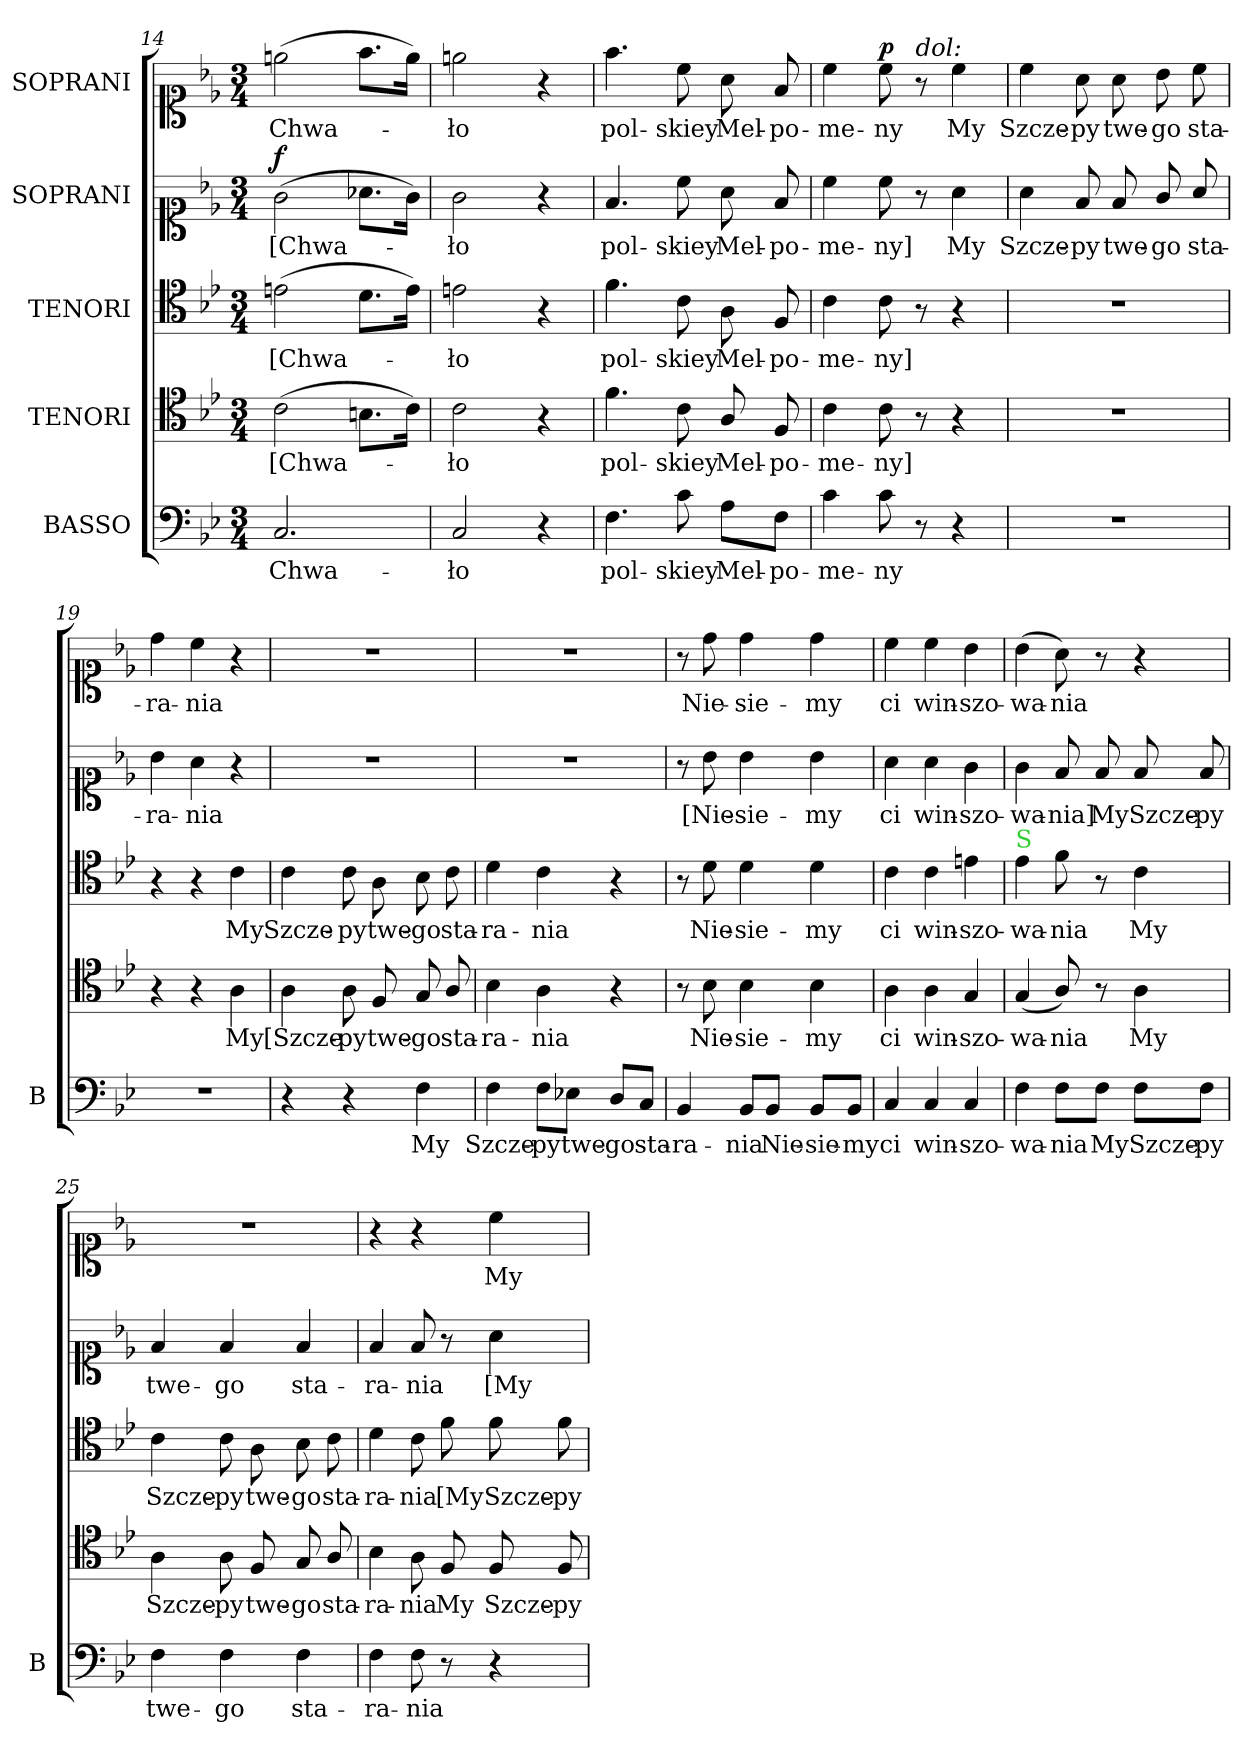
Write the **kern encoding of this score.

**kern	**text	**kern	**text	**kern	**text	**kern	**text	**dynam	**kern	**text	**dynam
*part5	*part5	*part4	*part4	*part3	*part3	*part2	*part2	*part2	*part1	*part1	*part1
*staff5	*staff5	*staff4	*staff4	*staff3	*staff3	*staff2	*staff2	*staff2	*staff1	*staff1	*staff1
*I"BASSO	*	*I"TENORI	*	*I"TENORI	*	*I"SOPRANI	*	*	*I"SOPRANI	*	*
*I'B	*	*	*	*	*	*	*	*	*	*	*
*clefF4	*	*clefC4	*	*clefC4	*	*clefC1	*	*	*clefC1	*	*
*k[b-e-]	*	*k[b-e-]	*	*k[b-e-]	*	*k[b-e-]	*	*	*k[b-e-]	*	*
*B-:	*	*B-:	*	*B-:	*	*B-:	*	*	*B-:	*	*
*M3/4	*	*M3/4	*	*M3/4	*	*M3/4	*	*	*M3/4	*	*
=14	=14	=14	=14	=14	=14	=14	=14	=14	=14	=14	=14
!	!	!	!	!	!	!	!	!LO:DY:a	!	!	!
2.C/	Chwa-	(2c\	[Chwa-	(2en\	[Chwa-	(2g\	[Chwa-	f	(2een\	Chwa-	.
.	.	8.Bn\L	.	8.d\L	.	8.a-X\L	.	.	8.ff\L	.	.
.	.	16c\Jk)	.	16e\Jk)	.	16g\Jk)	.	.	16ee\Jk)	.	.
=15	=15	=15	=15	=15	=15	=15	=15	=15	=15	=15	=15
2C/	-ło	2c\	-ło	2en\	-ło	2g\	-ło	.	2een\	-ło	.
4r	.	4r	.	4r	.	4r	.	.	4r	.	.
=16	=16	=16	=16	=16	=16	=16	=16	=16	=16	=16	=16
4.F\	pol-	4.f\	pol-	4.f\	pol-	4.f/	pol-	.	4.ff\	pol-	.
8c\	-skiey	8c\	-skiey	8c\	-skiey	8cc\	-skiey	.	8cc\	-skiey	.
8A\L	Mel-	8A/	Mel-	8A\	Mel-	8a\	Mel-	.	8a\	Mel-	.
8F\J	-po-	8F/	-po-	8F/	-po-	8f/	-po-	.	8f/	-po-	.
=17	=17	=17	=17	=17	=17	=17	=17	=17	=17	=17	=17
4c\	-me-	4c\	-me-	4c\	-me-	4cc\	-me-	.	4cc\	-me-	.
!	!	!	!	!	!	!	!	!	!	!	!LO:DY:a
8c\	-ny	8c\	-ny]	8c\	-ny]	8cc\	-ny]	.	8cc\	-ny	p
!	!	!	!	!	!	!	!	!	!LO:TX:a:i:t=dol&colon;	!	!
8r	.	8r	.	8r	.	8r	.	.	8r	.	.
4r	.	4r	.	4r	.	4a\	My	.	4cc\	My	.
=18	=18	=18	=18	=18	=18	=18	=18	=18	=18	=18	=18
2.r	.	2.r	.	2.r	.	4a\	Szcze-	.	4cc\	Szcze-	.
.	.	.	.	.	.	8f/	-py	.	8a\	-py	.
.	.	.	.	.	.	8f/	twe-	.	8a\	twe-	.
.	.	.	.	.	.	8g/	-go	.	8b-\	-go	.
.	.	.	.	.	.	8a/	sta-	.	8cc\	sta-	.
=19	=19	=19	=19	=19	=19	=19	=19	=19	=19	=19	=19
2.r	.	4r	.	4r	.	4b-\	-ra-	.	4dd\	-ra-	.
.	.	4r	.	4r	.	4a\	-nia	.	4cc\	-nia	.
.	.	4A\	My	4c\	My	4r	.	.	4r	.	.
=20	=20	=20	=20	=20	=20	=20	=20	=20	=20	=20	=20
4r	.	4A\	[Szcze-	4c\	Szcze-	2.r	.	.	2.r	.	.
4r	.	8A\	-py	8c\	-py	.	.	.	.	.	.
.	.	8F/	twe-	8A\	twe-	.	.	.	.	.	.
4F\	My	8G/	-go	8B-\	-go	.	.	.	.	.	.
.	.	8A/	sta-	8c\	sta-	.	.	.	.	.	.
=21	=21	=21	=21	=21	=21	=21	=21	=21	=21	=21	=21
4F\	Szcze-	4B-\	-ra-	4d\	-ra-	2.r	.	.	2.r	.	.
8F\L	-py	4A\	-nia	4c\	-nia	.	.	.	.	.	.
8E-X\J	twe-	.	.	.	.	.	.	.	.	.	.
8D/L	-go	4r	.	4r	.	.	.	.	.	.	.
8C/J	sta-	.	.	.	.	.	.	.	.	.	.
=22	=22	=22	=22	=22	=22	=22	=22	=22	=22	=22	=22
4BB-/	-ra-	8r	.	8r	.	8r	.	.	8r	.	.
.	.	8B-\	Nie-	8d\	Nie-	8b-\	[Nie-	.	8dd\	Nie-	.
8BB-/L	-nia	4B-\	-sie-	4d\	-sie-	4b-\	-sie-	.	4dd\	-sie-	.
8BB-/J	Nie-	.	.	.	.	.	.	.	.	.	.
8BB-/L	-sie-	4B-\	-my	4d\	-my	4b-\	-my	.	4dd\	-my	.
8BB-/J	-my	.	.	.	.	.	.	.	.	.	.
=23	=23	=23	=23	=23	=23	=23	=23	=23	=23	=23	=23
4C/	ci	4A\	ci	4c\	ci	4a\	ci	.	4cc\	ci	.
4C/	win-	4A\	win-	4c\	win-	4a\	win-	.	4cc\	win-	.
4C/	-szo-	4G/	-szo-	4en\	-szo-	4g\	-szo-	.	4b-\	-szo-	.
=24	=24	=24	=24	=24	=24	=24	=24	=24	=24	=24	=24
!	!	!	!	!LO:TX:a:color=limegreen:t=S	!	!	!	!	!	!	!
4F\	-wa-	(4G/	-wa-	4e-\	-wa-	4g\	-wa-	.	(4b-\	-wa-	.
8F\L	-nia	8A/)	-nia	8f\	-nia	8f/	-nia]	.	8a\)	-nia	.
8F\J	My	8r	.	8r	.	8f/	My	.	8r	.	.
8F\L	Szcze-	4A\	My	4c\	My	8f/	Szcze-	.	4r	.	.
8F\J	-py	.	.	.	.	8f/	-py	.	.	.	.
=25	=25	=25	=25	=25	=25	=25	=25	=25	=25	=25	=25
4F\	twe-	4A\	Szcze-	4c\	Szcze-	4f/	twe-	.	2.r	.	.
4F\	-go	8A\	-py	8c\	-py	4f/	-go	.	.	.	.
.	.	8F/	twe-	8A\	twe-	.	.	.	.	.	.
4F\	sta-	8G/	-go	8B-\	-go	4f/	sta-	.	.	.	.
.	.	8A/	sta-	8c\	sta-	.	.	.	.	.	.
=26	=26	=26	=26	=26	=26	=26	=26	=26	=26	=26	=26
4F\	-ra-	4B-\	-ra-	4d\	-ra-	4f/	-ra-	.	4r	.	.
8F\	-nia	8A\	-nia	8c\	-nia	8f/	-nia	.	4r	.	.
8r	.	8F/	My	8f\	[My	8r	.	.	.	.	.
4r	.	8F/	Szcze-	8f\	Szcze-	4a\	[My	.	4cc\	My	.
.	.	8F/	-py	8f\	-py	.	.	.	.	.	.
=	=	=	=	=	=	=	=	=	=	=	=
*-	*-	*-	*-	*-	*-	*-	*-	*-	*-	*-	*-
